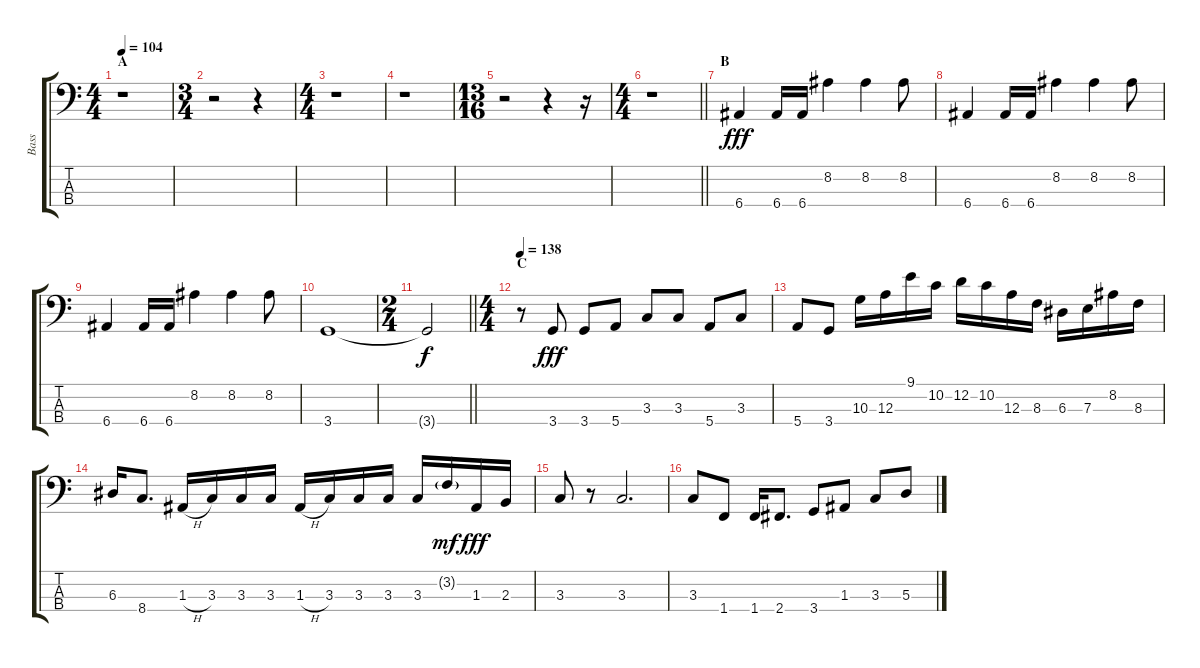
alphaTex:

\track ("Bass" "Bass") {instrument electricbassfinger}
\staff {score tabs}
\tuning (G2 D2 A1 E1) {hide}
\ts (4 4)
\section ("" "A")
\tempo 104
\clef f4
\ks c
r.1{dy fff instrument electricbassfinger} |
\ts (3 4)
r.2 r.4 |
\ts (4 4)
r.1 |
r.1 |
\ts (13 16)
r.2 r.4 r.16 |
\ts (4 4)
\barLineRight lightlight
r.1 |
\section ("" "B")
6.4.4 6.4.16 6.4.16 8.2.4 8.2.4 8.2.8 |
6.4.4 6.4.16 6.4.16 8.2.4 8.2.4 8.2.8 |
6.4.4 6.4.16 6.4.16 8.2.4 8.2.4 8.2.8 |
3.4.1 |
\ts (2 4)
\barLineRight lightlight
3.4{t}.2{dy f} |
\ts (4 4)
\section ("" "C")
\tempo 138
r.8 3.4.8{dy fff} 3.4.8 5.4.8 3.3.8 3.3.8 5.4.8 3.3.8 |
5.4.8 3.4.8 10.3.16 12.3.16 9.1.16 10.2.16 12.2.16 10.2.16 12.3.16 8.3.16 6.3.16 7.3.16 8.2.16 8.3.16 |
6.3.16 8.4.8{d} 1.3{h}.16 3.3.16 3.3.16 3.3.16 1.3{h}.16 3.3.16 3.3.16 3.3.16 3.3.16 3.2{g}.16{dy mf} 1.3.16{dy fff} 2.3.16 |
3.3.8 r.8 3.3.2{d} |
3.3.8 1.4.8 1.4.16 2.4.8{d} 3.4.8 1.3.8 3.3.8 5.3.8
